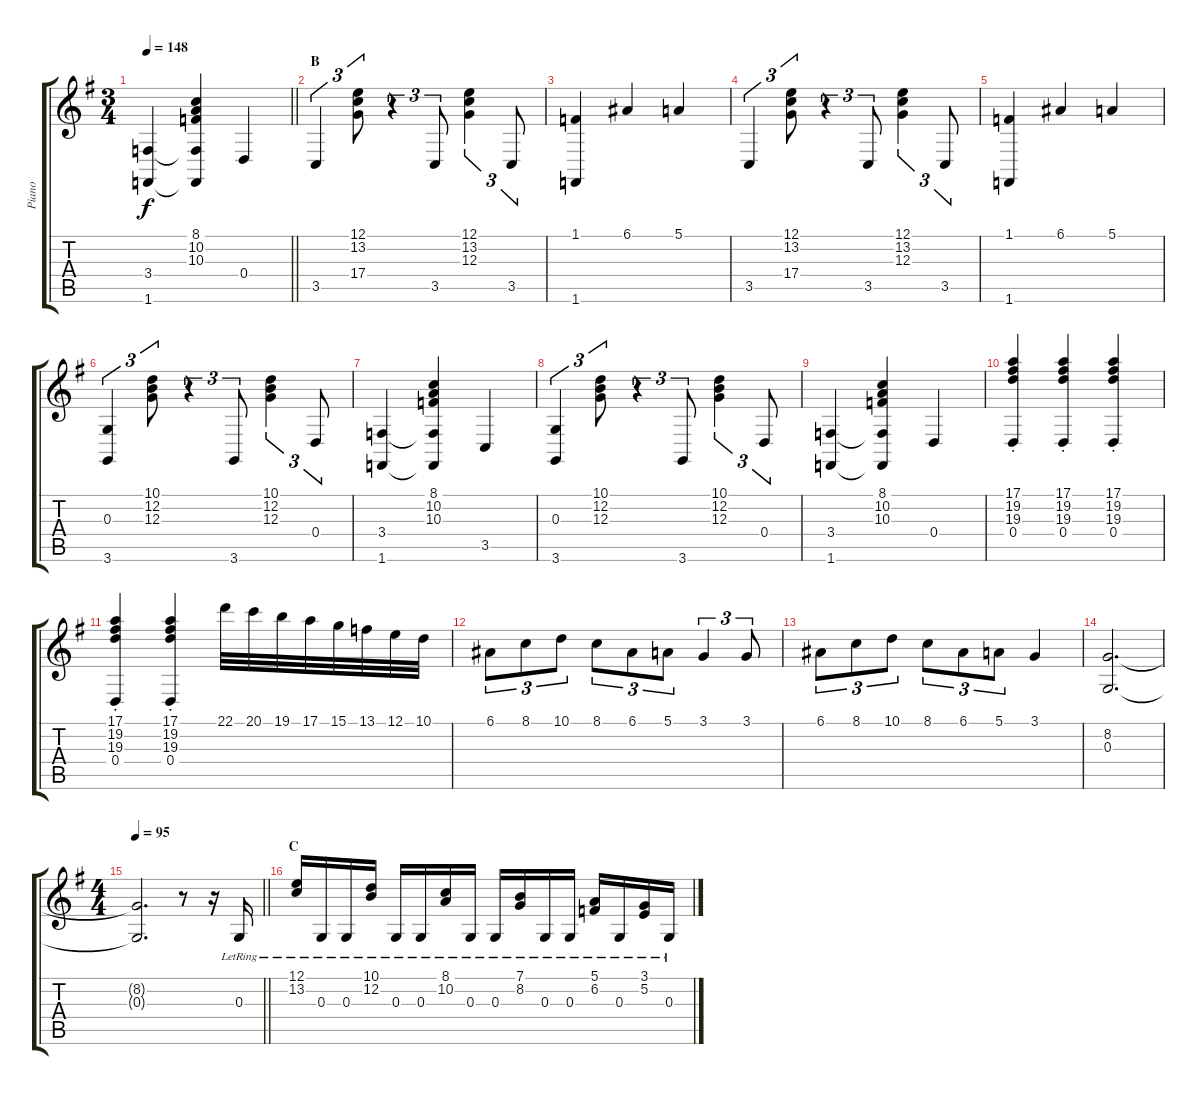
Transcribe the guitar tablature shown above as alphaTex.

\track ("Piano" "Piano") {instrument acousticgrandpiano}
\staff {score tabs}
\tuning (E4 B3 G3 D3 A2 E2) {hide}
\ts (3 4)
\tempo 148
\clef g2
\barLineRight lightlight
\ks g
(3.4 1.6).4{dy f} (8.1 10.2 10.3 3.4{t} 1.6{t}).4 0.4.4 |
\section ("" "B")
3.5.4{tu (3 2)} (12.1 13.2 17.4).8{tu (3 2)} r.4{tu (3 2)} 3.5.8{tu (3 2)} (12.1 13.2 12.3).4{tu (3 2)} 3.5.8{tu (3 2)} |
(1.1 1.6).4 6.1.4 5.1.4 |
3.5.4{tu (3 2)} (12.1 13.2 17.4).8{tu (3 2)} r.4{tu (3 2)} 3.5.8{tu (3 2)} (12.1 13.2 12.3).4{tu (3 2)} 3.5.8{tu (3 2)} |
(1.1 1.6).4 6.1.4 5.1.4 |
(0.3 3.6).4{tu (3 2)} (10.1 12.2 12.3).8{tu (3 2)} r.4{tu (3 2)} 3.6.8{tu (3 2)} (10.1 12.2 12.3).4{tu (3 2)} 0.4.8{tu (3 2)} |
(3.4 1.6).4 (8.1 10.2 10.3 3.4{t} 1.6{t}).4 3.5.4 |
(0.3 3.6).4{tu (3 2)} (10.1 12.2 12.3).8{tu (3 2)} r.4{tu (3 2)} 3.6.8{tu (3 2)} (10.1 12.2 12.3).4{tu (3 2)} 0.4.8{tu (3 2)} |
(3.4 1.6).4 (8.1 10.2 10.3 3.4{t} 1.6{t}).4 0.4.4 |
(17.1{st} 19.2{st} 19.3{st} 0.4{st}).4 (17.1{st} 19.2{st} 19.3{st} 0.4{st}).4 (17.1{st} 19.2{st} 19.3{st} 0.4{st}).4 |
(17.1{st} 19.2{st} 19.3{st} 0.4{st}).4 (17.1{st} 19.2{st} 19.3{st} 0.4{st}).4 22.1.32 20.1.32 19.1.32 17.1.32 15.1.32 13.1.32 12.1.32 10.1.32 |
6.1.8{tu (3 2)} 8.1.8{tu (3 2)} 10.1.8{tu (3 2)} 8.1.8{tu (3 2)} 6.1.8{tu (3 2)} 5.1.8{tu (3 2)} 3.1.4{tu (3 2)} 3.1.8{tu (3 2)} |
6.1.8{tu (3 2)} 8.1.8{tu (3 2)} 10.1.8{tu (3 2)} 8.1.8{tu (3 2)} 6.1.8{tu (3 2)} 5.1.8{tu (3 2)} 3.1.4 |
(8.2 0.3).2{d} |
\ts (4 4)
\tempo 95
\barLineRight lightlight
(8.2{t} 0.3{t}).2{d} r.8 r.16 0.3{lr}.16 |
\section ("" "C")
(12.1{lr} 13.2{lr}).16 0.3{lr}.16 0.3{lr}.16 (10.1{lr} 12.2{lr}).16 0.3{lr}.16 0.3{lr}.16 (8.1{lr} 10.2{lr}).16 0.3{lr}.16 0.3{lr}.16 (7.1{lr} 8.2{lr}).16 0.3{lr}.16 0.3{lr}.16 (5.1{lr} 6.2{lr}).16 0.3{lr}.16 (3.1{lr} 5.2{lr}).16 0.3{lr}.16
